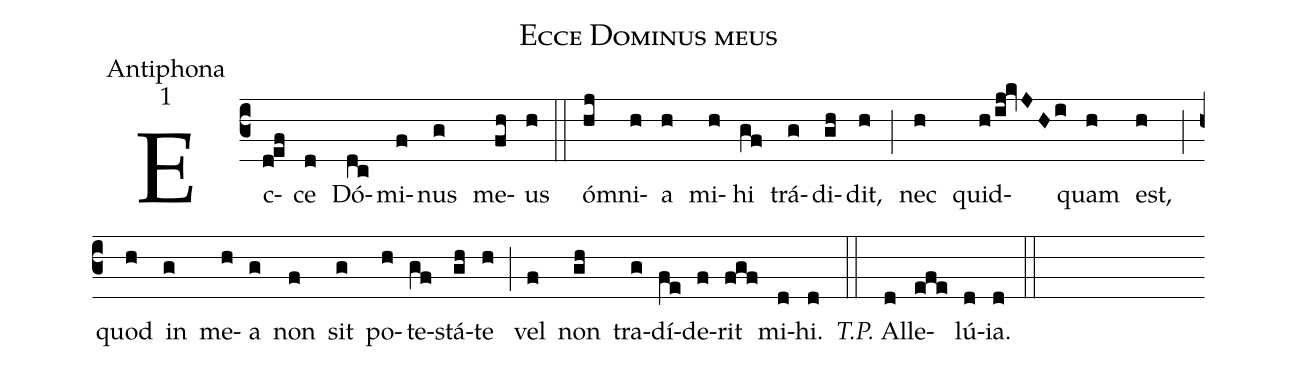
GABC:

name:Ecce Dominus meus;
office-part:Antiphona;
mode:1;
%%
(c3) Ec(d!ef)ce(d) Dó(dc)mi(f)nus(g) me(fh)us(h) (::)
ó(hj)mni(h)a(h) mi(h)hi(gf) trá(g)di(gh)dit,(h) (;) nec(h) quid(h/ij!kvJHi)quam(h) est,(h) (;) quod(h) in(g) me(h)a(g) non(f) sit(g) po(h)te(gf)stá(gh)te(h) (;) vel(f) non(gh) tra(g)dí(fe)de(f)rit(fgf) mi(d)hi.(d) (::) <i>T.P.</i> Al(d)le(efe)lú(d)ia.(d) (::)
